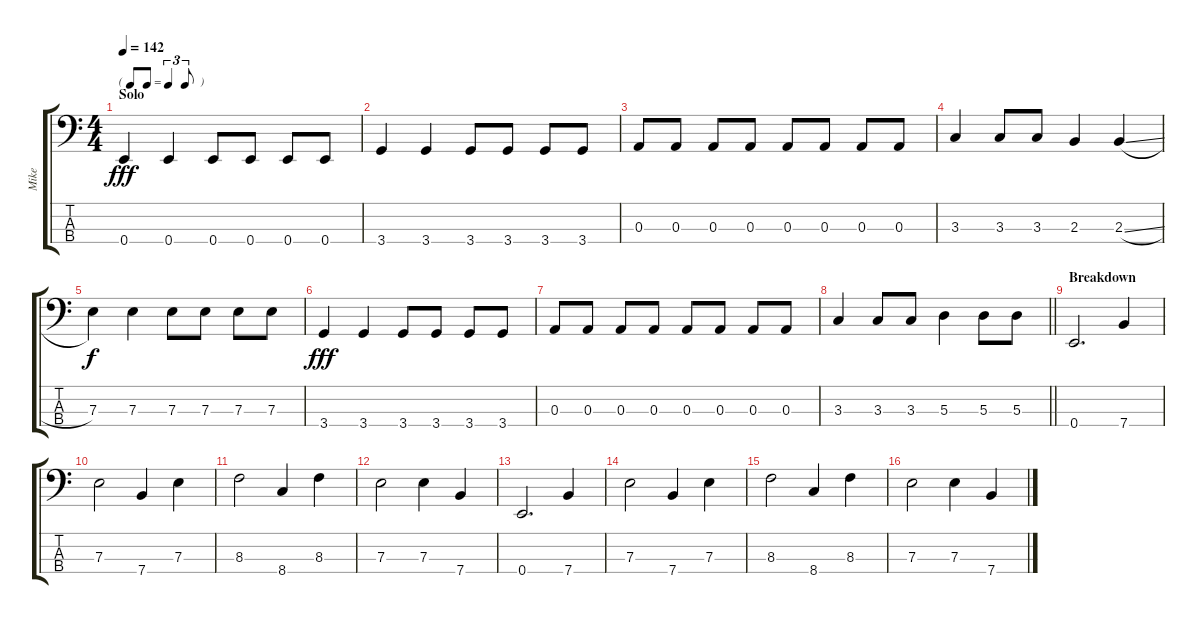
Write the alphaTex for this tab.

\track ("Mike" "Mike") {instrument electricbasspick}
\staff {score tabs}
\tuning (G2 D2 A1 E1) {hide}
\ts (4 4)
\tf triplet8th
\section ("" "Solo")
\tempo 142
\clef f4
\ks c
0.4.4{dy fff} 0.4.4 0.4.8 0.4.8 0.4.8 0.4.8 |
3.4.4 3.4.4 3.4.8 3.4.8 3.4.8 3.4.8 |
0.3.8 0.3.8 0.3.8 0.3.8 0.3.8 0.3.8 0.3.8 0.3.8 |
3.3.4 3.3.8 3.3.8 2.3.4 2.3{sl}.4 |
7.3.4{dy f} 7.3.4 7.3.8 7.3.8 7.3.8 7.3.8 |
3.4.4{dy fff} 3.4.4 3.4.8 3.4.8 3.4.8 3.4.8 |
0.3.8 0.3.8 0.3.8 0.3.8 0.3.8 0.3.8 0.3.8 0.3.8 |
\barLineRight lightlight
3.3.4 3.3.8 3.3.8 5.3.4 5.3.8 5.3.8 |
\section ("" "Breakdown")
0.4.2{d} 7.4.4 |
7.3.2 7.4.4 7.3.4 |
8.3.2 8.4.4 8.3.4 |
7.3.2 7.3.4 7.4.4 |
0.4.2{d} 7.4.4 |
7.3.2 7.4.4 7.3.4 |
8.3.2 8.4.4 8.3.4 |
7.3.2 7.3.4 7.4.4
